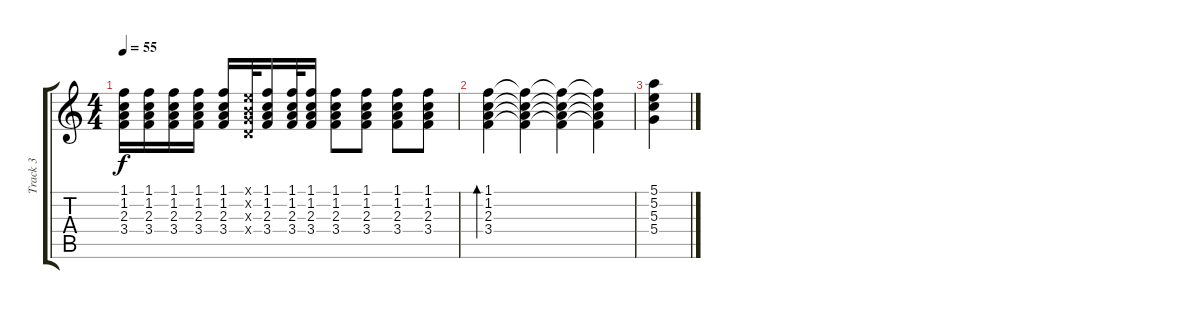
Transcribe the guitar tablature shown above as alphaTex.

\track ("Track 3" "Track 3") {instrument distortionguitar}
\staff {score tabs}
\tuning (E4 B3 G3 D3 A2 E2) {hide}
\ts (4 4)
\tempo 55
\clef g2
\ks c
(1.1 1.2 2.3 3.4).16{dy f} (1.1 1.2 2.3 3.4).16 (1.1 1.2 2.3 3.4).16 (1.1 1.2 2.3 3.4).16 (1.1 1.2 2.3 3.4).16 (0.1{x} 0.2{x} 0.3{x} 0.4{x}).32 (1.1 1.2 2.3 3.4).16 (1.1 1.2 2.3 3.4).32 (1.1 1.2 2.3 3.4).16 (1.1 1.2 2.3 3.4).8 (1.1 1.2 2.3 3.4).8 (1.1 1.2 2.3 3.4).8 (1.1 1.2 2.3 3.4).8 |
(1.1 1.2 2.3 3.4).4{bd 240} (1.1{t} 1.2{t} 2.3{t} 3.4{t}).4 (1.1{t} 1.2{t} 2.3{t} 3.4{t}).4 (1.1{t} 1.2{t} 2.3{t} 3.4{t}).4 |
(5.1 5.2 5.3 5.4).4
